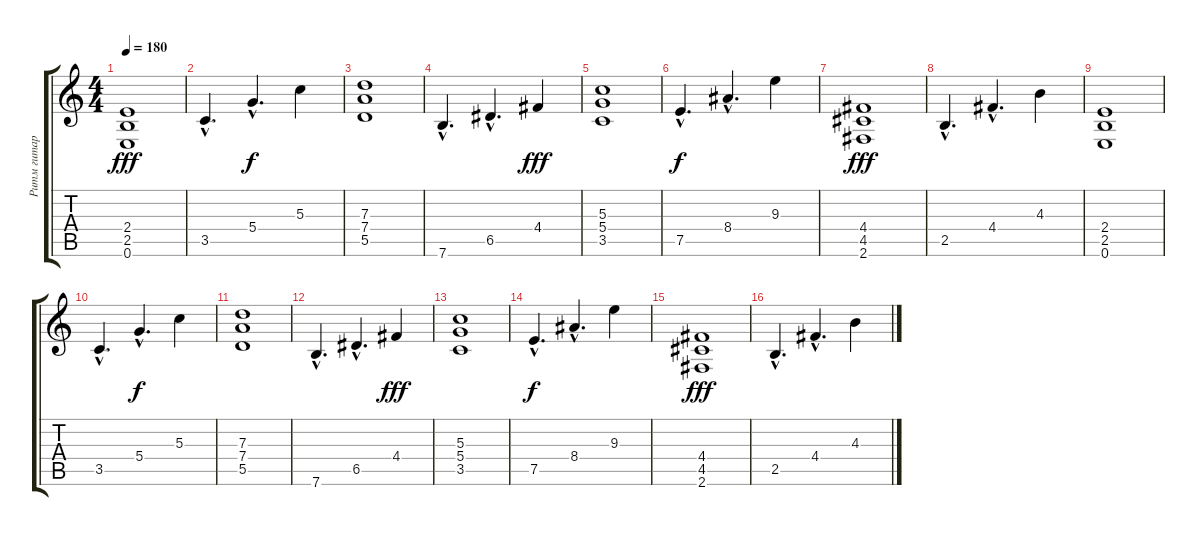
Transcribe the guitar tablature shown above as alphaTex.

\track ("Ритм гитара" "Ритм гитар") {instrument distortionguitar}
\staff {score tabs}
\tuning (E4 B3 G3 D3 A2 E2) {hide}
\ts (4 4)
\tempo 180
\clef g2
\ks c
(2.4 2.5 0.6).1{dy fff} |
3.5{hac}.4{d} 5.4{hac}.4{d dy f} 5.3.4 |
(7.3 7.4 5.5).1 |
7.6{hac}.4{d} 6.5{hac}.4{d} 4.4.4{dy fff} |
(5.3 5.4 3.5).1 |
7.5{hac}.4{d dy f} 8.4{hac}.4{d} 9.3.4 |
(4.4 4.5 2.6).1{dy fff} |
2.5{hac}.4{d} 4.4{hac}.4{d} 4.3.4 |
(2.4 2.5 0.6).1 |
3.5{hac}.4{d} 5.4{hac}.4{d dy f} 5.3.4 |
(7.3 7.4 5.5).1 |
7.6{hac}.4{d} 6.5{hac}.4{d} 4.4.4{dy fff} |
(5.3 5.4 3.5).1 |
7.5{hac}.4{d dy f} 8.4{hac}.4{d} 9.3.4 |
(4.4 4.5 2.6).1{dy fff} |
2.5{hac}.4{d} 4.4{hac}.4{d} 4.3.4
